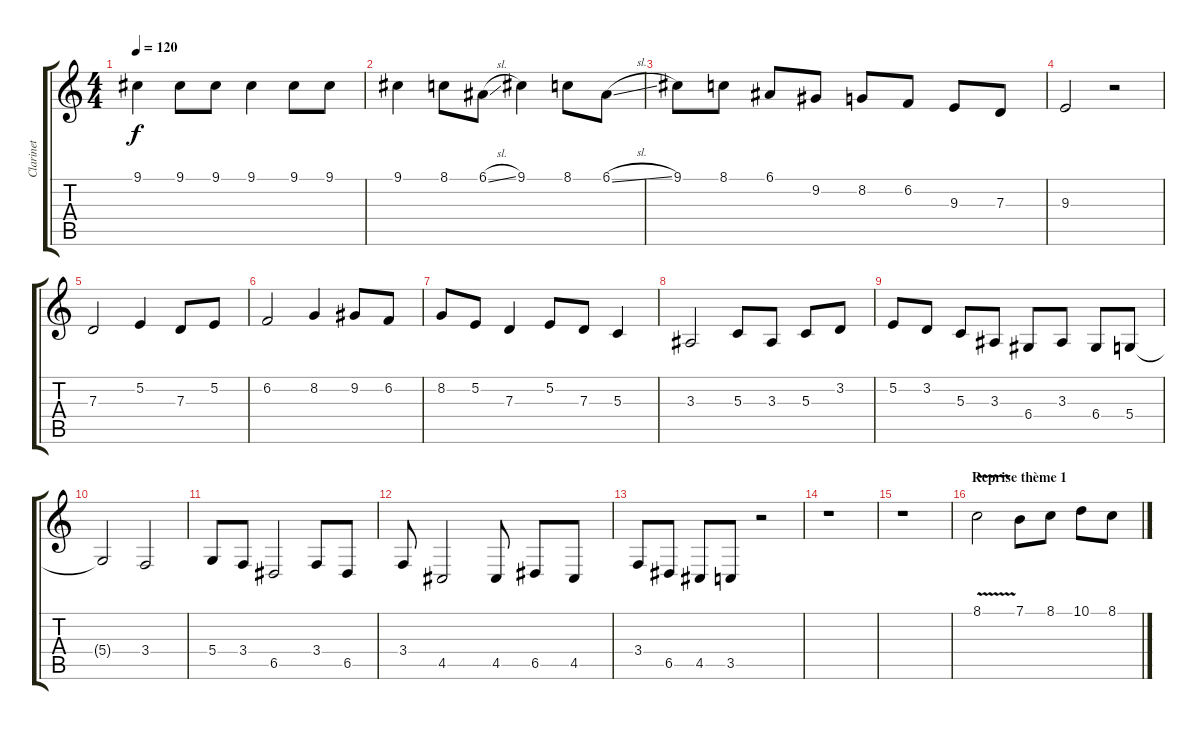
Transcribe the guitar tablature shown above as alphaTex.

\track ("Clarinet" "Clarinet") {instrument clarinet}
\staff {score tabs}
\tuning (E4 B3 G3 D3 A2 E2) {hide}
\ts (4 4)
\tempo 120
\clef g2
\ks c
9.1.4{dy f} 9.1.8 9.1.8 9.1.4 9.1.8 9.1.8 |
9.1.4 8.1.8 6.1{sl}.8 9.1.4 8.1.8 6.1{sl}.8 |
9.1.8 8.1.8 6.1.8 9.2.8 8.2.8 6.2.8 9.3.8 7.3.8 |
9.3.2 r.2 |
7.3.2 5.2.4 7.3.8 5.2.8 |
6.2.2 8.2.4 9.2.8 6.2.8 |
8.2.8 5.2.8 7.3.4 5.2.8 7.3.8 5.3.4 |
3.3.2 5.3.8 3.3.8 5.3.8 3.2.8 |
5.2.8 3.2.8 5.3.8 3.3.8 6.4.8 3.3.8 6.4.8 5.4.8 |
5.4{t}.2 3.4.2 |
5.4.8 3.4.8 6.5.2 3.4.8 6.5.8 |
3.4.8 4.5.2 4.5.8 6.5.8 4.5.8 |
3.4.8 6.5.8 4.5.8 3.5.8 r.2 |
r.1 |
r.1 |
\section ("" "Reprise thème 1")
8.1{v}.2 7.1.8 8.1.8 10.1.8 8.1.8
